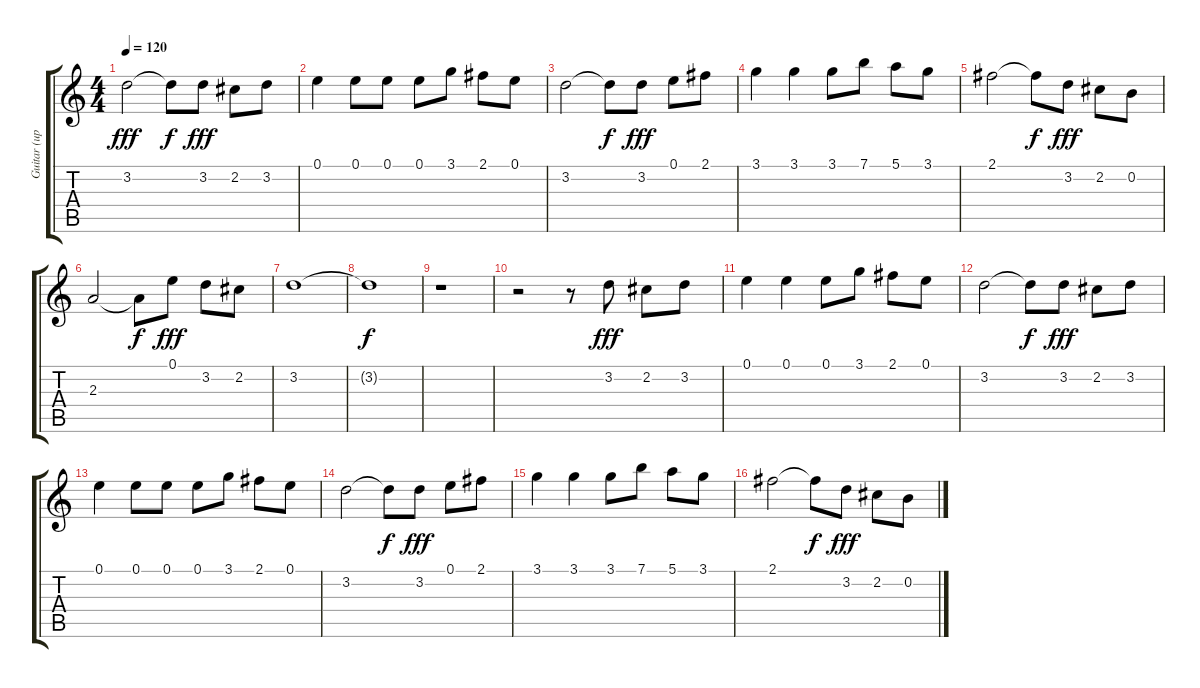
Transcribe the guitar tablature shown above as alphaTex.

\track ("Guitar (up 1 octave)" "Guitar (up") {instrument overdrivenguitar}
\staff {score tabs}
\tuning (E4 B3 G3 D3 A2 E2) {hide}
\ts (4 4)
\tempo 120
\clef g2
\ks c
3.2.2{dy fff} 3.2{t}.8{dy f} 3.2.8{dy fff} 2.2.8 3.2.8 |
0.1.4 0.1.8 0.1.8 0.1.8 3.1.8 2.1.8 0.1.8 |
3.2.2 3.2{t}.8{dy f} 3.2.8{dy fff} 0.1.8 2.1.8 |
3.1.4 3.1.4 3.1.8 7.1.8 5.1.8 3.1.8 |
2.1.2 2.1{t}.8{dy f} 3.2.8{dy fff} 2.2.8 0.2.8 |
2.3.2 2.3{t}.8{dy f} 0.1.8{dy fff} 3.2.8 2.2.8 |
3.2.1 |
3.2{t}.1{dy f} |
r.1 |
r.2 r.8 3.2.8{dy fff} 2.2.8 3.2.8 |
0.1.4 0.1.4 0.1.8 3.1.8 2.1.8 0.1.8 |
3.2.2 3.2{t}.8{dy f} 3.2.8{dy fff} 2.2.8 3.2.8 |
0.1.4 0.1.8 0.1.8 0.1.8 3.1.8 2.1.8 0.1.8 |
3.2.2 3.2{t}.8{dy f} 3.2.8{dy fff} 0.1.8 2.1.8 |
3.1.4 3.1.4 3.1.8 7.1.8 5.1.8 3.1.8 |
2.1.2 2.1{t}.8{dy f} 3.2.8{dy fff} 2.2.8 0.2.8
